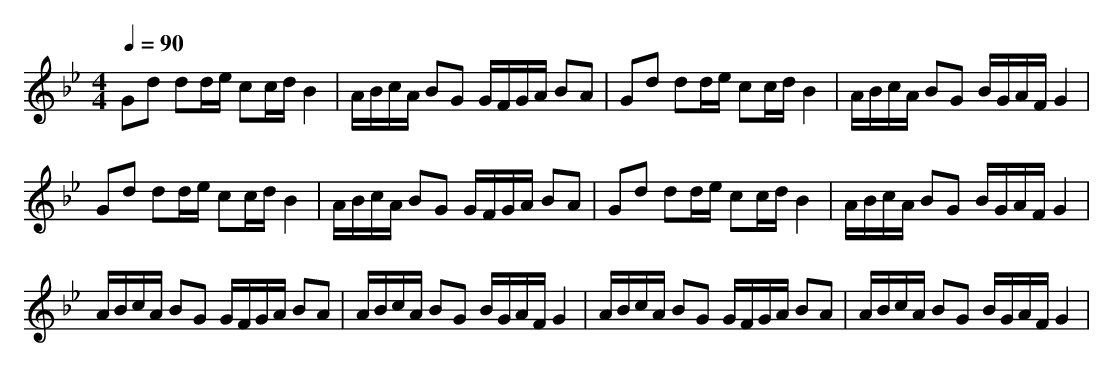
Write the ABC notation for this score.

X:1
T:
M: 4/4
L: 1/8
Q:1/4=90
K:Bb % 2 flats
Gd dd/2e/2 cc/2d/2 B2|A/2B/2c/2A/2 BG G/2F/2G/2A/2 BA|Gd dd/2e/2 cc/2d/2 B2|A/2B/2c/2A/2 BG B/2G/2A/2F/2 G2|
Gd dd/2e/2 cc/2d/2 B2|A/2B/2c/2A/2 BG G/2F/2G/2A/2 BA|Gd dd/2e/2 cc/2d/2 B2|A/2B/2c/2A/2 BG B/2G/2A/2F/2 G2|
A/2B/2c/2A/2 BG G/2F/2G/2A/2 BA|A/2B/2c/2A/2 BG B/2G/2A/2F/2 G2|A/2B/2c/2A/2 BG G/2F/2G/2A/2 BA|A/2B/2c/2A/2 BG B/2G/2A/2F/2 G2|
